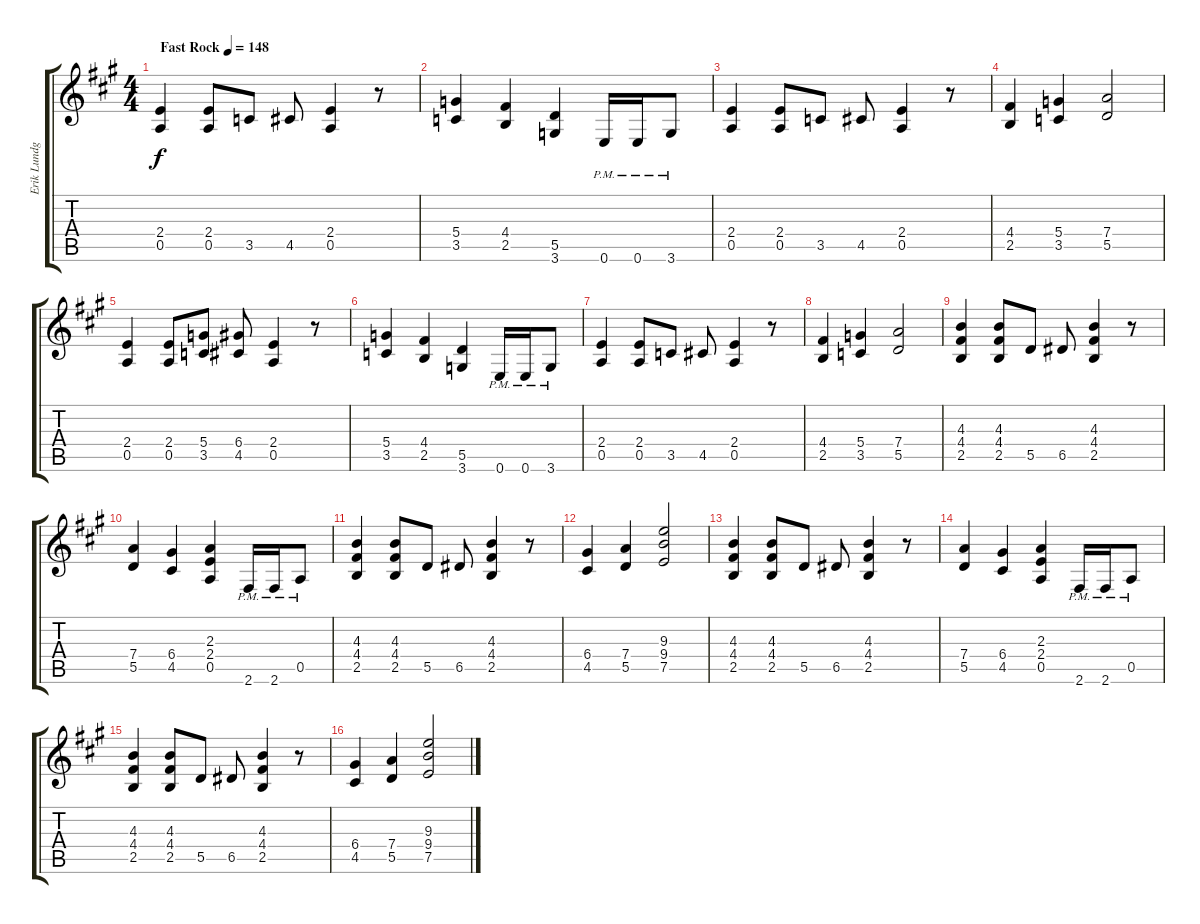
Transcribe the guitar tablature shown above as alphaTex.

\track ("Erik Lundgren Guitar" "Erik Lundg") {instrument overdrivenguitar}
\staff {score tabs}
\tuning (E4 B3 G3 D3 A2 E2) {hide}
\ts (4 4)
\tempo (148 "Fast Rock")
\clef g2
\ks a
(2.4 0.5).4{dy f instrument overdrivenguitar} (2.4 0.5).8 3.5.8 4.5.8 (2.4 0.5).4 r.8 |
(5.4 3.5).4 (4.4 2.5).4 (5.5 3.6).4 0.6{pm}.16 0.6{pm}.16 3.6{pm}.8 |
(2.4 0.5).4 (2.4 0.5).8 3.5.8 4.5.8 (2.4 0.5).4 r.8 |
(4.4 2.5).4 (5.4 3.5).4 (7.4 5.5).2 |
(2.4 0.5).4 (2.4 0.5).8 (5.4 3.5).8 (6.4 4.5).8 (2.4 0.5).4 r.8 |
(5.4 3.5).4 (4.4 2.5).4 (5.5 3.6).4 0.6{pm}.16 0.6{pm}.16 3.6{pm}.8 |
(2.4 0.5).4 (2.4 0.5).8 3.5.8 4.5.8 (2.4 0.5).4 r.8 |
(4.4 2.5).4 (5.4 3.5).4 (7.4 5.5).2 |
(4.3 4.4 2.5).4 (4.3 4.4 2.5).8 5.5.8 6.5.8 (4.3 4.4 2.5).4 r.8 |
(7.4 5.5).4 (6.4 4.5).4 (2.3 2.4 0.5).4 2.6{pm}.16 2.6{pm}.16 0.5{pm}.8 |
(4.3 4.4 2.5).4 (4.3 4.4 2.5).8 5.5.8 6.5.8 (4.3 4.4 2.5).4 r.8 |
(6.4 4.5).4 (7.4 5.5).4 (9.3 9.4 7.5).2 |
(4.3 4.4 2.5).4 (4.3 4.4 2.5).8 5.5.8 6.5.8 (4.3 4.4 2.5).4 r.8 |
(7.4 5.5).4 (6.4 4.5).4 (2.3 2.4 0.5).4 2.6{pm}.16 2.6{pm}.16 0.5{pm}.8 |
(4.3 4.4 2.5).4 (4.3 4.4 2.5).8 5.5.8 6.5.8 (4.3 4.4 2.5).4 r.8 |
(6.4 4.5).4 (7.4 5.5).4 (9.3 9.4 7.5).2
